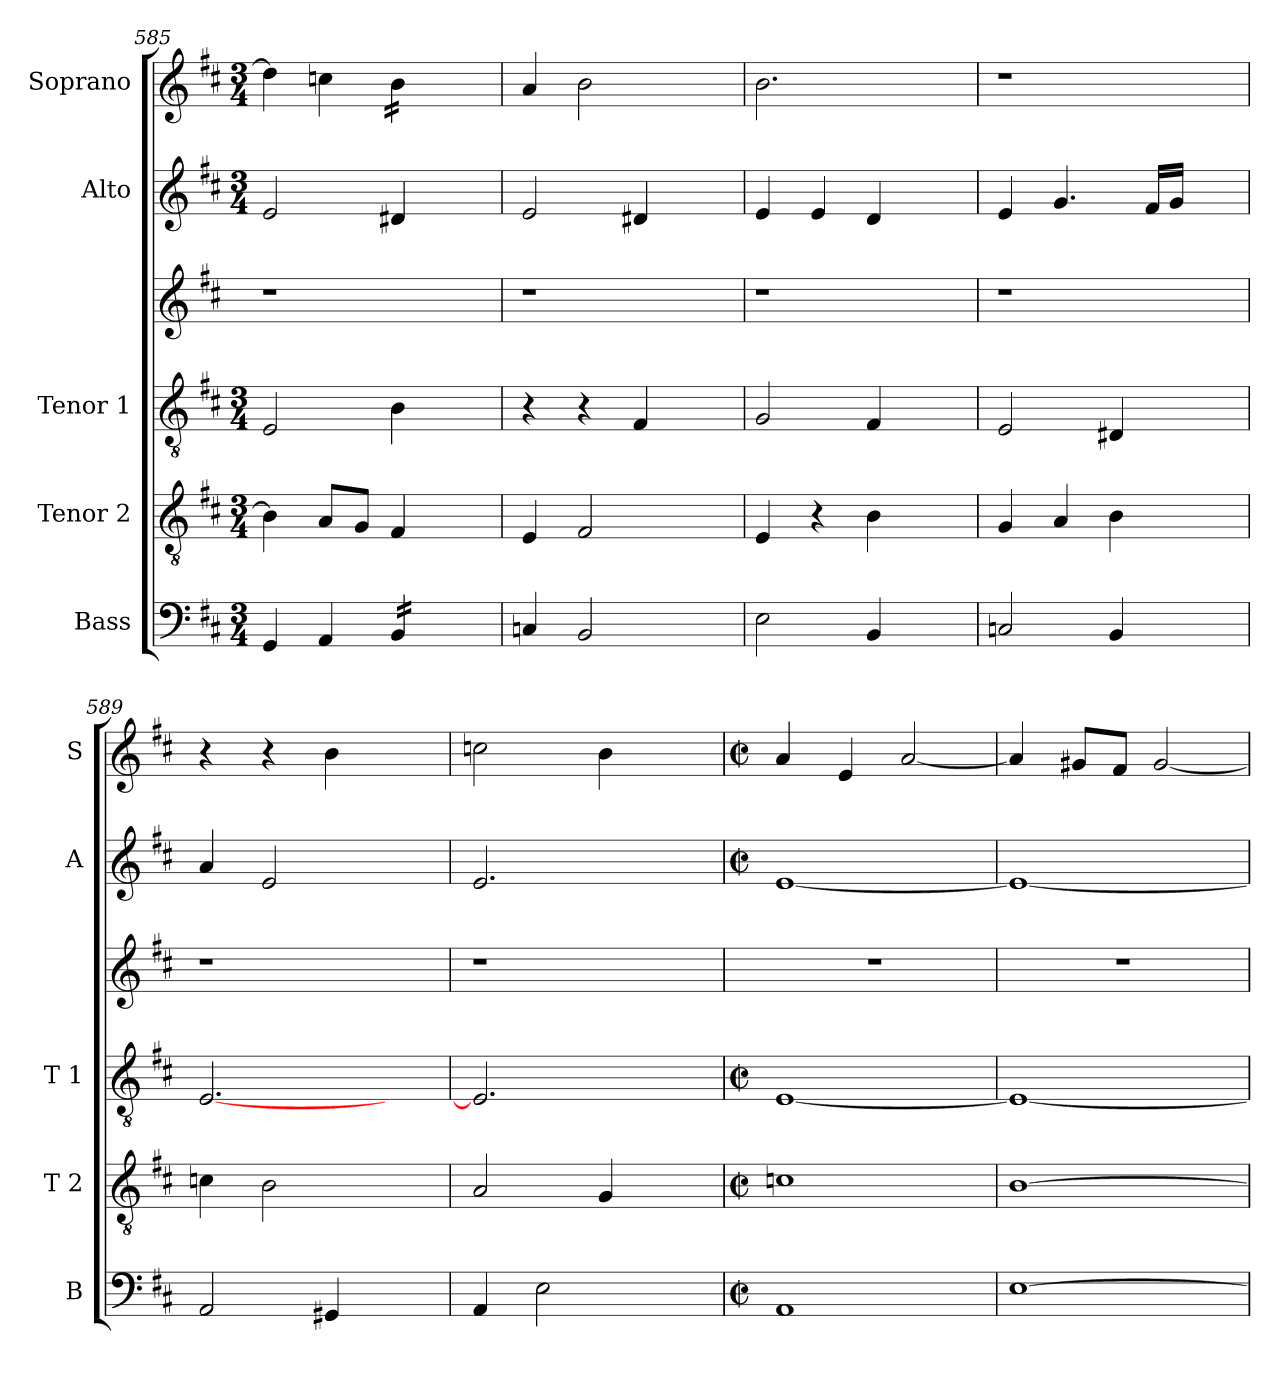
**kern	**kern	**kern	**kern	**kern	**kern
*part6	*part5	*part4	*part3	*part2	*part1
*staff6	*staff5	*staff4	*staff3	*staff2	*staff1
*I"Bass	*I"Tenor 2	*I"Tenor 1	*	*I"Alto	*I"Soprano
*I'B	*I'T 2	*I'T 1	*	*I'A	*I'S
*clefF4	*clefGv2	*clefGv2	*clefG2	*clefG2	*clefG2
*k[f#c#]	*k[f#c#]	*k[f#c#]	*k[f#c#]	*k[f#c#]	*k[f#c#]
*D:	*D:	*D:	*D:	*D:	*D:
*M3/4	*M3/4	*M3/4	*	*M3/4	*M3/4
=585	=585	=585	=585	=585	=585
4GG/	4B\]	2E/	1r	2e/	4dd\]
4AA/	8A/L	.	.	.	4ccn\
.	8G/J	.	.	.	.
*tremolo	*	*	*	*	*
*	*	*	*	*	*tremolo
16BB/LL	4F#/	4B\	.	4d#X/	16b\LL
16BB/	.	.	.	.	16b\
16BB/	.	.	.	.	16b\
16BB/JJ	.	.	.	.	16b\JJ
*	*	*	*	*	*Xtremolo
*Xtremolo	*	*	*	*	*
4ryy	4ryy	4ryy	.	4ryy	4ryy
!!LO:LB:g=z
=586	=586	=586	=586	=586	=586
4Cn/	4E/	4r	1r	2e/	4a/
2BB/	2F#/	4r	.	.	2b\
.	.	4F#/	.	4d#X/	.
4ryy	4ryy	4ryy	.	4ryy	4ryy
=587	=587	=587	=587	=587	=587
2E\	4E/	2G/	1r	4e/	2.b\
.	4r	.	.	4e/	.
4BB/	4B\	4F#/	.	4d/	.
4ryy	4ryy	4ryy	.	4ryy	4ryy
=588	=588	=588	=588	=588	=588
!	!	!	!	!	!LO:N:vis=1
2Cn/	4G/	2E/	1r	4e/	2.r
.	4A/	.	.	4.g/	.
4BB/	4B\	4D#X/	.	.	.
.	.	.	.	16f#/LL	.
.	.	.	.	16g/JJ	.
4ryy	4ryy	4ryy	.	4ryy	4ryy
=589	=589	=589	=589	=589	=589
2AA/	4cn\	[<2.E/	1r	4a/	4r
.	2B\	.	.	2e/	4r
4GG#X/	.	.	.	.	4b\
4ryy	4ryy	4ryy	.	4ryy	4ryy
=590	=590	=590	=590	=590	=590
4AA/	2A/	2.E/]	1r	2.e/	2ccn\
2E\	.	.	.	.	.
.	4G/	.	.	.	4b\
4ryy	4ryy	4ryy	.	4ryy	4ryy
=591	=591	=591	=591	=591	=591
*M2/2	*M2/2	*M2/2	*	*M2/2	*M2/2
*met(c|)	*met(c|)	*met(c|)	*	*met(c|)	*met(c|)
1AA	1cn	[<1E	1r	[<1e	4a/
.	.	.	.	.	4e/
.	.	.	.	.	[<2a/
=592	=592	=592	=592	=592	=592
[>1E	[>1B	1E_	1r	1e_	4a/]
.	.	.	.	.	8g#X/L
.	.	.	.	.	8f#/J
.	.	.	.	.	[<2g#/
=	=	=	=	=	=
*-	*-	*-	*-	*-	*-
